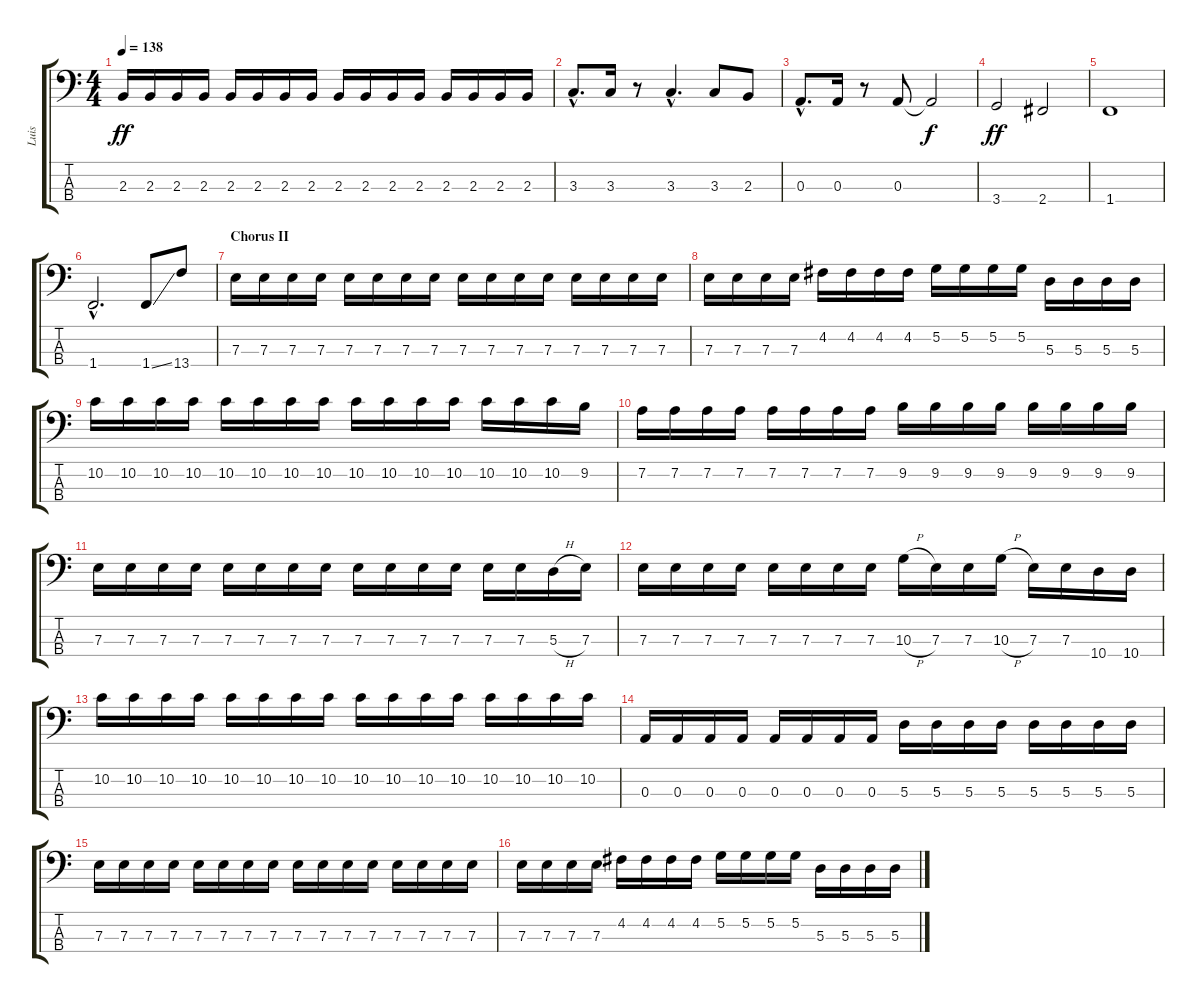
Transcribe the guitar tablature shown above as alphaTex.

\track ("Luis" "Luis") {instrument electricbassfinger}
\staff {score tabs}
\tuning (G2 D2 A1 E1) {hide}
\ts (4 4)
\tempo 138
\clef f4
\ks c
2.3.16{dy ff} 2.3.16 2.3.16 2.3.16 2.3.16 2.3.16 2.3.16 2.3.16 2.3.16 2.3.16 2.3.16 2.3.16 2.3.16 2.3.16 2.3.16 2.3.16 |
3.3{hac}.8{d} 3.3.16 r.8 3.3{hac}.4{d} 3.3.8 2.3.8 |
0.3{hac}.8{d} 0.3.16 r.8 0.3.8 0.3{t}.2{dy f} |
3.4.2{dy ff} 2.4.2 |
1.4.1 |
1.4{hac}.2{d} 1.4{ss}.8 13.4.8 |
\section ("" "Chorus II")
7.3.16 7.3.16 7.3.16 7.3.16 7.3.16 7.3.16 7.3.16 7.3.16 7.3.16 7.3.16 7.3.16 7.3.16 7.3.16 7.3.16 7.3.16 7.3.16 |
7.3.16 7.3.16 7.3.16 7.3.16 4.2.16 4.2.16 4.2.16 4.2.16 5.2.16 5.2.16 5.2.16 5.2.16 5.3.16 5.3.16 5.3.16 5.3.16 |
10.2.16 10.2.16 10.2.16 10.2.16 10.2.16 10.2.16 10.2.16 10.2.16 10.2.16 10.2.16 10.2.16 10.2.16 10.2.16 10.2.16 10.2.16 9.2.16 |
7.2.16 7.2.16 7.2.16 7.2.16 7.2.16 7.2.16 7.2.16 7.2.16 9.2.16 9.2.16 9.2.16 9.2.16 9.2.16 9.2.16 9.2.16 9.2.16 |
7.3.16 7.3.16 7.3.16 7.3.16 7.3.16 7.3.16 7.3.16 7.3.16 7.3.16 7.3.16 7.3.16 7.3.16 7.3.16 7.3.16 5.3{h}.16 7.3.16 |
7.3.16 7.3.16 7.3.16 7.3.16 7.3.16 7.3.16 7.3.16 7.3.16 10.3{h}.16 7.3.16 7.3.16 10.3{h}.16 7.3.16 7.3.16 10.4.16 10.4.16 |
10.2.16 10.2.16 10.2.16 10.2.16 10.2.16 10.2.16 10.2.16 10.2.16 10.2.16 10.2.16 10.2.16 10.2.16 10.2.16 10.2.16 10.2.16 10.2.16 |
0.3.16 0.3.16 0.3.16 0.3.16 0.3.16 0.3.16 0.3.16 0.3.16 5.3.16 5.3.16 5.3.16 5.3.16 5.3.16 5.3.16 5.3.16 5.3.16 |
7.3.16 7.3.16 7.3.16 7.3.16 7.3.16 7.3.16 7.3.16 7.3.16 7.3.16 7.3.16 7.3.16 7.3.16 7.3.16 7.3.16 7.3.16 7.3.16 |
7.3.16 7.3.16 7.3.16 7.3.16 4.2.16 4.2.16 4.2.16 4.2.16 5.2.16 5.2.16 5.2.16 5.2.16 5.3.16 5.3.16 5.3.16 5.3.16
